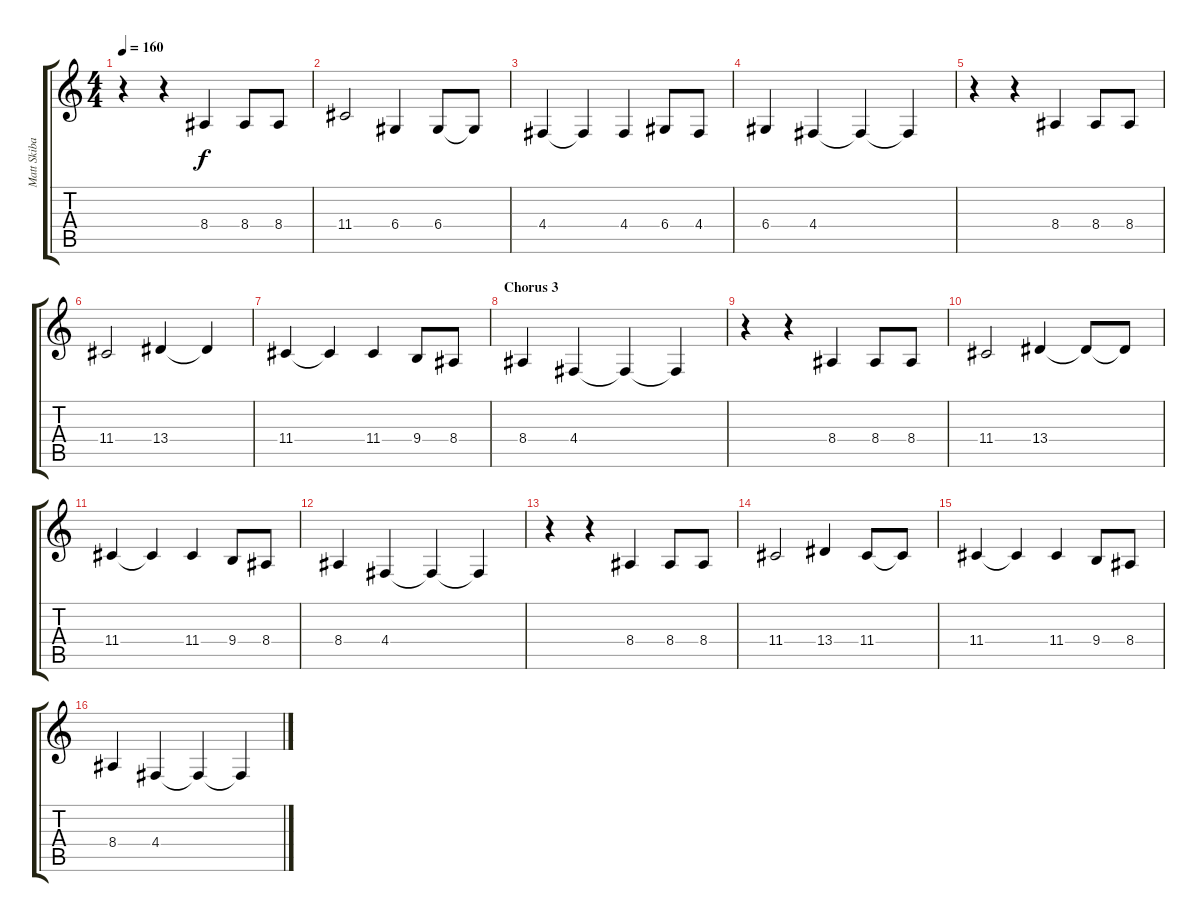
\track ("Matt Skiba - Vocals" "Matt Skiba") {instrument tuba}
\staff {score tabs}
\tuning (E4 B3 G3 D3 A2 E2) {hide}
\ts (4 4)
\tempo 160
\clef g2
\ks c
r.4{dy f} r.4 8.4.4 8.4.8 8.4.8 |
11.4.2 6.4.4 6.4.8 6.4{t}.8 |
4.4.4 4.4{t}.4 4.4.4 6.4.8 4.4.8 |
6.4.4 4.4.4 4.4{t}.4 4.4{t}.4 |
r.4 r.4 8.4.4 8.4.8 8.4.8 |
11.4.2 13.4.4 13.4{t}.4 |
11.4.4 11.4{t}.4 11.4.4 9.4.8 8.4.8 |
\section ("" "Chorus 3")
8.4.4 4.4.4 4.4{t}.4 4.4{t}.4 |
r.4 r.4 8.4.4 8.4.8 8.4.8 |
11.4.2 13.4.4 13.4{t}.8 13.4{t}.8 |
11.4.4 11.4{t}.4 11.4.4 9.4.8 8.4.8 |
8.4.4 4.4.4 4.4{t}.4 4.4{t}.4 |
r.4 r.4 8.4.4 8.4.8 8.4.8 |
11.4.2 13.4.4 11.4.8 11.4{t}.8 |
11.4.4 11.4{t}.4 11.4.4 9.4.8 8.4.8 |
8.4.4 4.4.4 4.4{t}.4 4.4{t}.4
